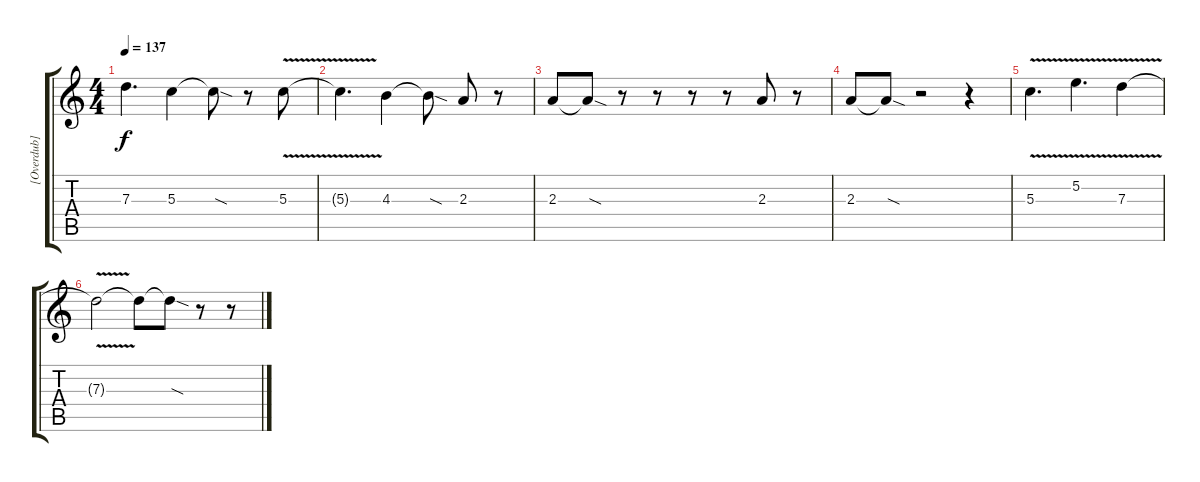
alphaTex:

\track ("[Overdub]" "[Overdub]") {instrument distortionguitar}
\staff {score tabs}
\tuning (E4 B3 G3 D3 A2 E2) {hide}
\ts (4 4)
\tempo 137
\clef g2
\ks c
7.3{t}.4{d dy f} 5.3.4 5.3{sod t}.8 r.8 5.3{v}.8 |
5.3{t}.4{d} 4.3.4 4.3{sod t}.8 2.3.8 r.8 |
2.3.8 2.3{sod t}.8 r.8 r.8 r.8 r.8 2.3.8 r.8 |
2.3.8 2.3{sod t}.8 r.2 r.4 |
5.3{v}.4{d} 5.2{v}.4{d} 7.3{v}.4 |
7.3{t}.2 7.3{t}.8 7.3{sod t}.8 r.8 r.8
